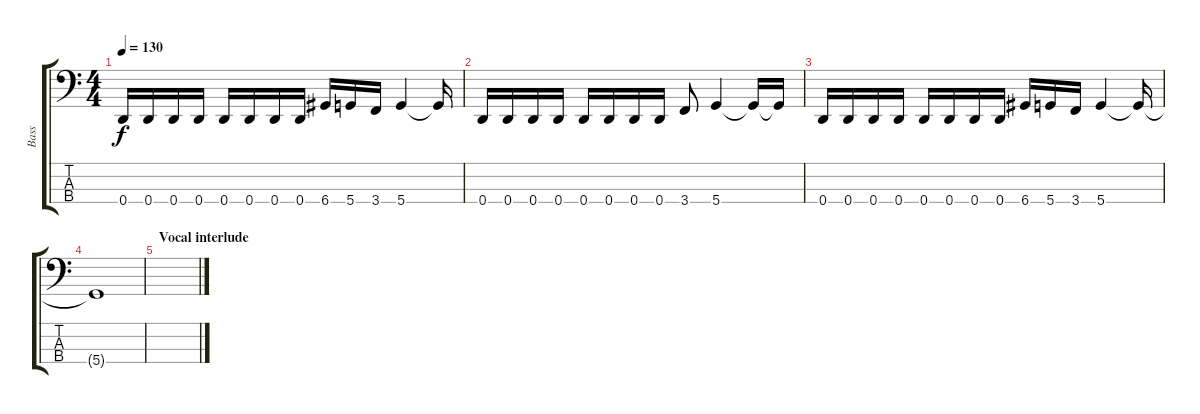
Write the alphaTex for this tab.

\track ("Bass" "Bass") {instrument electricbassfinger}
\staff {score tabs}
\tuning (G2 D2 A1 D1) {hide}
\ts (4 4)
\tempo 130
\clef f4
\ks c
0.4.16{dy f} 0.4.16 0.4.16 0.4.16 0.4.16 0.4.16 0.4.16 0.4.16 6.4.16 5.4.16 3.4.16 5.4.4 5.4{t}.16 |
0.4.16 0.4.16 0.4.16 0.4.16 0.4.16 0.4.16 0.4.16 0.4.16 3.4.8 5.4.4 5.4{t}.16 5.4{t}.16 |
0.4.16 0.4.16 0.4.16 0.4.16 0.4.16 0.4.16 0.4.16 0.4.16 6.4.16 5.4.16 3.4.16 5.4.4 5.4{t}.16 |
5.4{t}.1 |
\section ("" "Vocal interlude")
